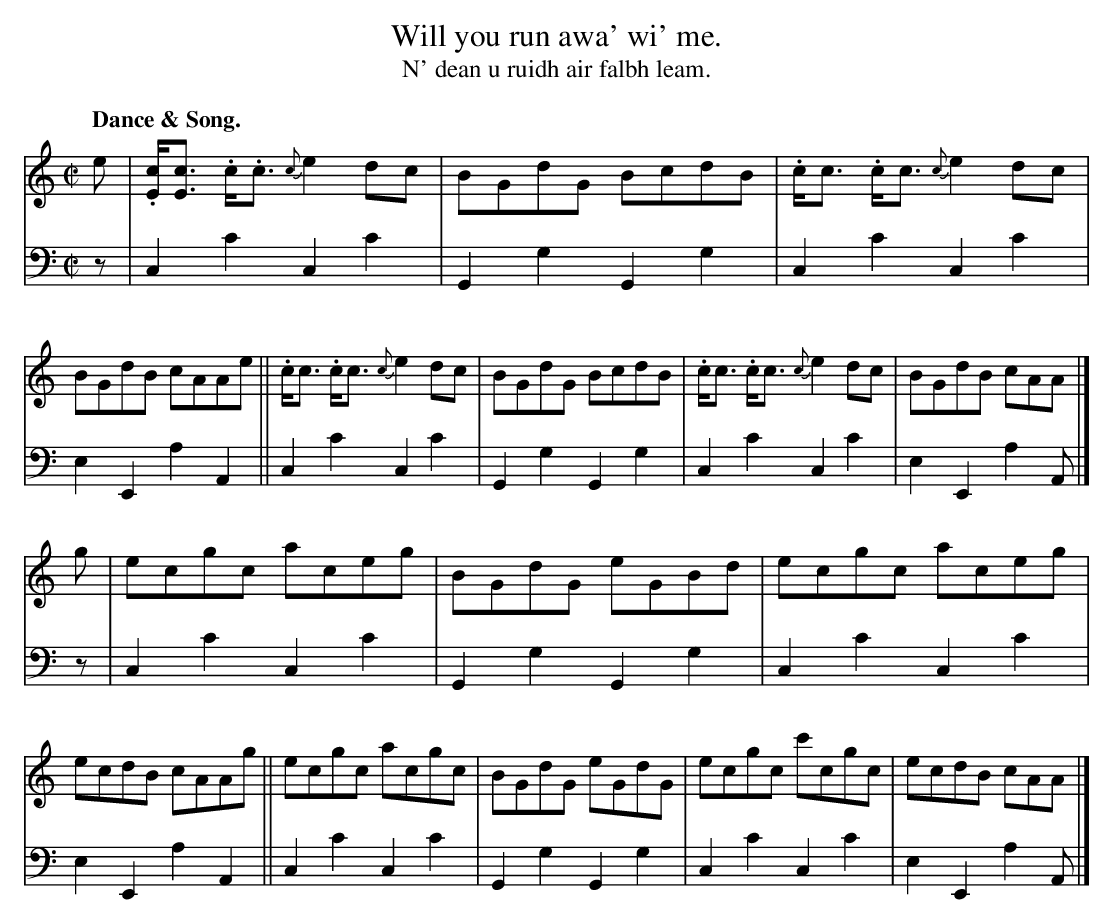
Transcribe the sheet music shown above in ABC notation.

X:1
T: Will you run awa' wi' me.
T: N' dean u ruidh air falbh leam.
M: C|
L: 1/8
Q: "Dance & Song."
K: C	% ending on Am
V: 1 staves=2
e |\
.[cE]<[cE] .c<.c  {c}e2dc | BGdG BcdB |.c<c .c<c {c}e2dc | BGdB cAAe || .c<c .c<c {c}e2dc | BGdG BcdB |.c<c .c<c {c}e2dc | BGdB cAA |]
g | ecgc aceg | BGdG eGBd | ecgc aceg | ecdB cAAg || ecgc acgc | BGdG eGdG | ecgc c'cgc | ecdB cAA |]
V: 2 clef=bass middle=d
z |\
c2c'2 c2c'2 | G2g2 G2g2 | c2c'2 c2c'2 | e2E2 a2A2 || c2c'2 c2c'2 |
G2g2 G2g2 | c2c'2 c2c'2 | e2E2 a2A |] z | c2c'2 c2c'2 | G2g2 G2g2 | c2c'2 c2c'2 |
e2E2 a2A2 || c2c'2 c2c'2 | G2g2 G2g2 | c2c'2 c2c'2 | e2E2 a2A |]
